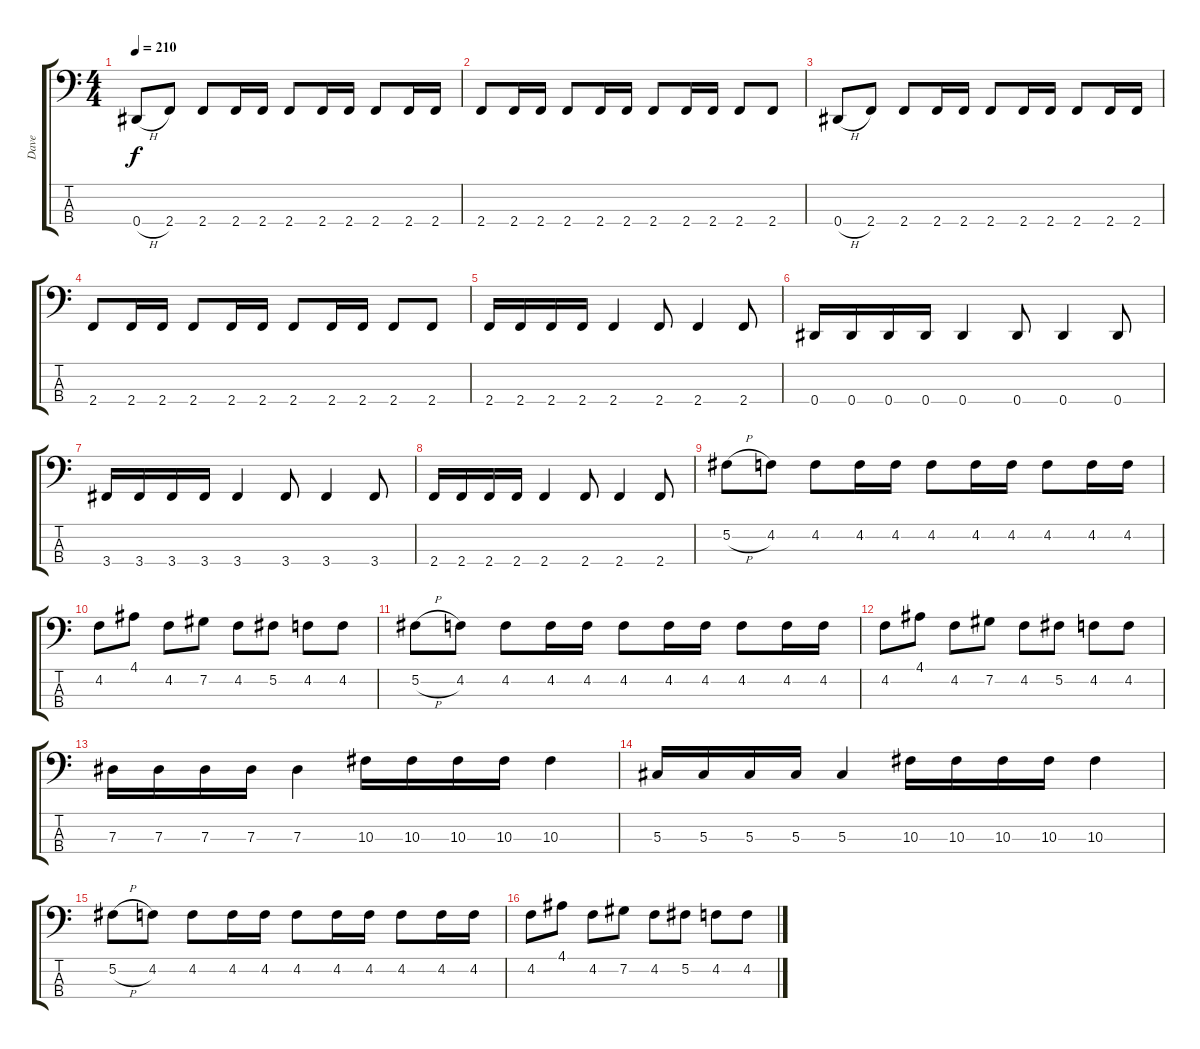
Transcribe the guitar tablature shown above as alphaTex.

\track ("Dave" "Dave") {instrument electricbasspick}
\staff {score tabs}
\tuning (Gb2 Db2 Ab1 Eb1) {hide}
\ts (4 4)
\tempo 210
\clef f4
\ks c
0.4{h}.8{dy f} 2.4.8 2.4.8 2.4.16 2.4.16 2.4.8 2.4.16 2.4.16 2.4.8 2.4.16 2.4.16 |
2.4.8 2.4.16 2.4.16 2.4.8 2.4.16 2.4.16 2.4.8 2.4.16 2.4.16 2.4.8 2.4.8 |
0.4{h}.8 2.4.8 2.4.8 2.4.16 2.4.16 2.4.8 2.4.16 2.4.16 2.4.8 2.4.16 2.4.16 |
2.4.8 2.4.16 2.4.16 2.4.8 2.4.16 2.4.16 2.4.8 2.4.16 2.4.16 2.4.8 2.4.8 |
2.4.16 2.4.16 2.4.16 2.4.16 2.4.4 2.4.8 2.4.4 2.4.8 |
0.4.16 0.4.16 0.4.16 0.4.16 0.4.4 0.4.8 0.4.4 0.4.8 |
3.4.16 3.4.16 3.4.16 3.4.16 3.4.4 3.4.8 3.4.4 3.4.8 |
2.4.16 2.4.16 2.4.16 2.4.16 2.4.4 2.4.8 2.4.4 2.4.8 |
5.2{h}.8 4.2.8 4.2.8 4.2.16 4.2.16 4.2.8 4.2.16 4.2.16 4.2.8 4.2.16 4.2.16 |
4.2.8 4.1.8 4.2.8 7.2.8 4.2.8 5.2.8 4.2.8 4.2.8 |
5.2{h}.8 4.2.8 4.2.8 4.2.16 4.2.16 4.2.8 4.2.16 4.2.16 4.2.8 4.2.16 4.2.16 |
4.2.8 4.1.8 4.2.8 7.2.8 4.2.8 5.2.8 4.2.8 4.2.8 |
7.3.16 7.3.16 7.3.16 7.3.16 7.3.4 10.3.16 10.3.16 10.3.16 10.3.16 10.3.4 |
5.3.16 5.3.16 5.3.16 5.3.16 5.3.4 10.3.16 10.3.16 10.3.16 10.3.16 10.3.4 |
5.2{h}.8 4.2.8 4.2.8 4.2.16 4.2.16 4.2.8 4.2.16 4.2.16 4.2.8 4.2.16 4.2.16 |
4.2.8 4.1.8 4.2.8 7.2.8 4.2.8 5.2.8 4.2.8 4.2.8
